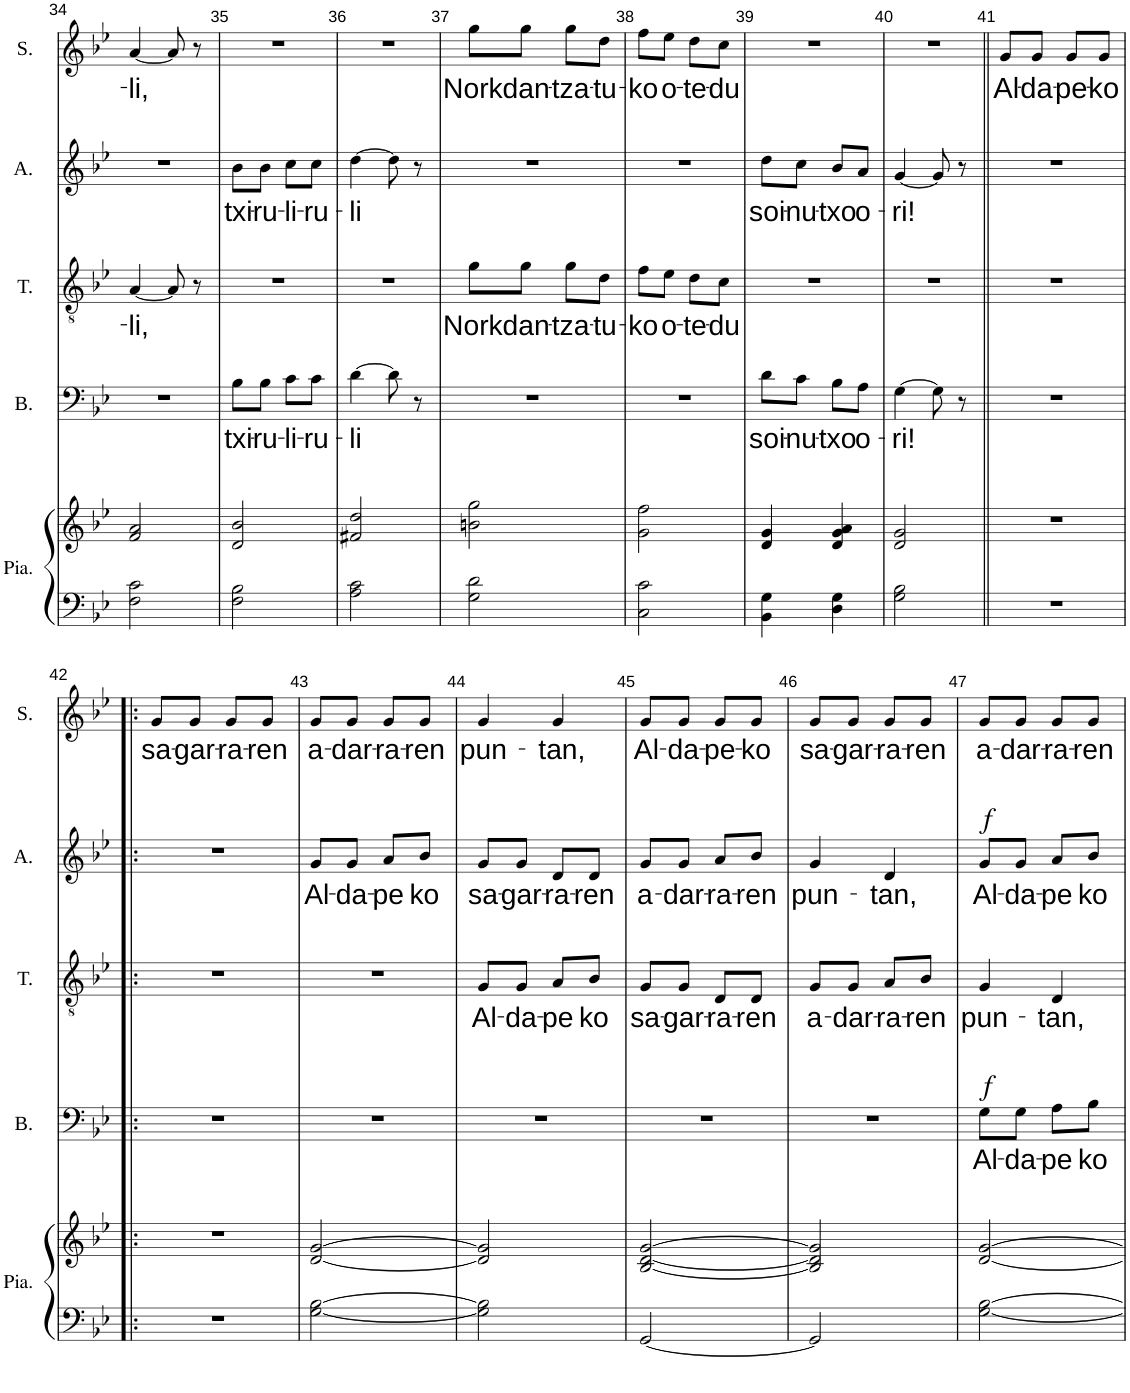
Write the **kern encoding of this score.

**kern	**kern	**kern	**text	**kern	**text	**kern	**text	**kern	**text
*part5	*part5	*part4	*part4	*part3	*part3	*part2	*part2	*part1	*part1
*staff6	*staff5	*staff4	*staff4	*staff3	*staff3	*staff2	*staff2	*staff1	*staff1
*I"Piano	*	*I"Basse	*	*I"Tenor	*	*I"Alto	*	*I"Soprano	*
*I'Pia.	*	*I'B.	*	*I'T.	*	*I'A.	*	*I'S.	*
!!LO:PB:g=z
*clefF4	*clefG2	*clefF4	*	*clefGv2	*	*clefG2	*	*clefG2	*
*k[b-e-]	*k[b-e-]	*k[b-e-]	*	*k[b-e-]	*	*k[b-e-]	*	*k[b-e-]	*
*M2/4	*M2/4	*M2/4	*	*M2/4	*	*M2/4	*	*M2/4	*
=34	=34	=34	=34	=34	=34	=34	=34	=34	=34
!	!	!	!	!	!LO:LY:b	!	!	!	!LO:LY:b
2F\ 2c\	2f/ 2a/	2r	.	[4A/	-li,	2r	.	[4a/	-li,
.	.	.	.	8A/]	.	.	.	8a/]	.
.	.	.	.	8r	.	.	.	8r	.
=35	=35	=35	=35	=35	=35	=35	=35	=35	=35
!	!	!	!LO:LY:b	!	!	!	!LO:LY:b	!	!
2F\ 2B-\	2d/ 2b-/	8B-\L	txi-	2r	.	8b-\L	txi-	2r	.
!	!	!	!LO:LY:b	!	!	!	!LO:LY:b	!	!
.	.	8B-\J	-ru-	.	.	8b-\J	-ru-	.	.
!	!	!	!LO:LY:b	!	!	!	!LO:LY:b	!	!
.	.	8c\L	-li-	.	.	8cc\L	-li-	.	.
!	!	!	!LO:LY:b	!	!	!	!LO:LY:b	!	!
.	.	8c\J	-ru-	.	.	8cc\J	-ru-	.	.
=36	=36	=36	=36	=36	=36	=36	=36	=36	=36
!	!	!	!LO:LY:b	!	!	!	!LO:LY:b	!	!
2A\ 2c\	2f#X/ 2dd/	[4d\	-li	2r	.	[4dd\	-li	2r	.
.	.	8d\]	.	.	.	8dd\]	.	.	.
.	.	8r	.	.	.	8r	.	.	.
=37	=37	=37	=37	=37	=37	=37	=37	=37	=37
!	!	!	!	!	!LO:LY:b	!	!	!	!LO:LY:b
2G\ 2d\	2bn\ 2gg\	2r	.	8g\L	Nork	2r	.	8gg\L	Nork
!	!	!	!	!	!LO:LY:b	!	!	!	!LO:LY:b
.	.	.	.	8g\J	dan-	.	.	8gg\J	dan-
!	!	!	!	!	!LO:LY:b	!	!	!	!LO:LY:b
.	.	.	.	8g\L	-tza-	.	.	8gg\L	-tza-
!	!	!	!	!	!LO:LY:b	!	!	!	!LO:LY:b
.	.	.	.	8d\J	-tu-	.	.	8dd\J	-tu-
=38	=38	=38	=38	=38	=38	=38	=38	=38	=38
!	!	!	!	!	!LO:LY:b	!	!	!	!LO:LY:b
2C\ 2c\	2g\ 2ff\	2r	.	8f\L	-ko	2r	.	8ff\L	-ko
!	!	!	!	!	!LO:LY:b	!	!	!	!LO:LY:b
.	.	.	.	8e-\J	o-	.	.	8ee-\J	o-
!	!	!	!	!	!LO:LY:b	!	!	!	!LO:LY:b
.	.	.	.	8d\L	-te-	.	.	8dd\L	-te-
!	!	!	!	!	!LO:LY:b	!	!	!	!LO:LY:b
.	.	.	.	8c\J	-du	.	.	8cc\J	-du
=39	=39	=39	=39	=39	=39	=39	=39	=39	=39
!	!	!	!LO:LY:b	!	!	!	!LO:LY:b	!	!
4BB-\ 4G\	4d/ 4g/	8d\L	soi-	2r	.	8dd\L	soi-	2r	.
!	!	!	!LO:LY:b	!	!	!	!LO:LY:b	!	!
.	.	8c\J	-nu-	.	.	8cc\J	-nu-	.	.
!	!	!	!LO:LY:b	!	!	!	!LO:LY:b	!	!
4D\ 4G\	4d/ 4g/ 4a/	8B-\L	-txo	.	.	8b-/L	-txo	.	.
!	!	!	!LO:LY:b	!	!	!	!LO:LY:b	!	!
.	.	8A\J	o-	.	.	8a/J	o-	.	.
=40	=40	=40	=40	=40	=40	=40	=40	=40	=40
!	!	!	!LO:LY:b	!	!	!	!LO:LY:b	!	!
2G\ 2B-\	2d/ 2g/	[4G\	-ri!	2r	.	[4g/	-ri!	2r	.
.	.	8G\]	.	.	.	8g/]	.	.	.
.	.	8r	.	.	.	8r	.	.	.
=41||	=41||	=41||	=41||	=41||	=41||	=41||	=41||	=41||	=41||
!	!	!	!	!	!	!	!	!	!LO:LY:b
2r	2r	2r	.	2r	.	2r	.	8g/L	Al-
!	!	!	!	!	!	!	!	!	!LO:LY:b
.	.	.	.	.	.	.	.	8g/J	-da-
!	!	!	!	!	!	!	!	!	!LO:LY:b
.	.	.	.	.	.	.	.	8g/L	-pe-
!	!	!	!	!	!	!	!	!	!LO:LY:b
.	.	.	.	.	.	.	.	8g/J	-ko
!!LO:LB:g=z
=42!|:	=42!|:	=42!|:	=42!|:	=42!|:	=42!|:	=42!|:	=42!|:	=42!|:	=42!|:
!	!	!	!	!	!	!	!	!	!LO:LY:b
2r	2r	2r	.	2r	.	2r	.	8g/L	sa-
!	!	!	!	!	!	!	!	!	!LO:LY:b
.	.	.	.	.	.	.	.	8g/J	-gar-
!	!	!	!	!	!	!	!	!	!LO:LY:b
.	.	.	.	.	.	.	.	8g/L	-ra-
!	!	!	!	!	!	!	!	!	!LO:LY:b
.	.	.	.	.	.	.	.	8g/J	-ren
=43	=43	=43	=43	=43	=43	=43	=43	=43	=43
!	!	!	!	!	!	!	!LO:LY:b	!	!LO:LY:b
[2G\ [2B-\	[2d/ [2g/	2r	.	2r	.	8g/L	Al-	8g/L	a-
!	!	!	!	!	!	!	!LO:LY:b	!	!LO:LY:b
.	.	.	.	.	.	8g/J	-da-	8g/J	-dar-
!	!	!	!	!	!	!	!LO:LY:b	!	!LO:LY:b
.	.	.	.	.	.	8a/L	-pe	8g/L	-ra-
!	!	!	!	!	!	!	!LO:LY:b	!	!LO:LY:b
.	.	.	.	.	.	8b-/J	ko	8g/J	-ren
=44	=44	=44	=44	=44	=44	=44	=44	=44	=44
!	!	!	!	!	!LO:LY:b	!	!LO:LY:b	!	!LO:LY:b
2G\] 2B-\]	2d/] 2g/]	2r	.	8G/L	Al-	8g/L	sa-	4g/	pun-
!	!	!	!	!	!LO:LY:b	!	!LO:LY:b	!	!
.	.	.	.	8G/J	-da-	8g/J	-gar-	.	.
!	!	!	!	!	!LO:LY:b	!	!LO:LY:b	!	!LO:LY:b
.	.	.	.	8A/L	-pe	8d/L	-ra-	4g/	-tan,
!	!	!	!	!	!LO:LY:b	!	!LO:LY:b	!	!
.	.	.	.	8B-/J	ko	8d/J	-ren	.	.
=45	=45	=45	=45	=45	=45	=45	=45	=45	=45
!	!	!	!	!	!LO:LY:b	!	!LO:LY:b	!	!LO:LY:b
[2GG/	[2B-/ [2d/ [2g/	2r	.	8G/L	sa-	8g/L	a-	8g/L	Al-
!	!	!	!	!	!LO:LY:b	!	!LO:LY:b	!	!LO:LY:b
.	.	.	.	8G/J	-gar-	8g/J	-dar-	8g/J	-da-
!	!	!	!	!	!LO:LY:b	!	!LO:LY:b	!	!LO:LY:b
.	.	.	.	8D/L	-ra-	8a/L	-ra-	8g/L	-pe-
!	!	!	!	!	!LO:LY:b	!	!LO:LY:b	!	!LO:LY:b
.	.	.	.	8D/J	-ren	8b-/J	-ren	8g/J	-ko
=46	=46	=46	=46	=46	=46	=46	=46	=46	=46
!	!	!	!	!	!LO:LY:b	!	!LO:LY:b	!	!LO:LY:b
2GG/]	2B-/] 2d/] 2g/]	2r	.	8G/L	a-	4g/	pun-	8g/L	sa-
!	!	!	!	!	!LO:LY:b	!	!	!	!LO:LY:b
.	.	.	.	8G/J	-dar-	.	.	8g/J	-gar-
!	!	!	!	!	!LO:LY:b	!	!LO:LY:b	!	!LO:LY:b
.	.	.	.	8A/L	-ra-	4d/	-tan,	8g/L	-ra-
!	!	!	!	!	!LO:LY:b	!	!	!	!LO:LY:b
.	.	.	.	8B-/J	-ren	.	.	8g/J	-ren
=47	=47	=47	=47	=47	=47	=47	=47	=47	=47
!	!	!	!	!	!	!LO:TX:a:i:t=f	!	!	!
!	!	!LO:TX:a:i:t=f	!	!	!	!	!	!	!
!	!	!	!LO:LY:b	!	!LO:LY:b	!	!LO:LY:b	!	!LO:LY:b
[2G\ [2B-\	[2d/ [2g/	8G\L	Al-	4G/	pun-	8g/L	Al-	8g/L	a-
!	!	!	!LO:LY:b	!	!	!	!LO:LY:b	!	!LO:LY:b
.	.	8G\J	-da-	.	.	8g/J	-da-	8g/J	-dar-
!	!	!	!LO:LY:b	!	!LO:LY:b	!	!LO:LY:b	!	!LO:LY:b
.	.	8A\L	-pe	4D/	-tan,	8a/L	-pe	8g/L	-ra-
!	!	!	!LO:LY:b	!	!	!	!LO:LY:b	!	!LO:LY:b
.	.	8B-\J	ko	.	.	8b-/J	ko	8g/J	-ren
=	=	=	=	=	=	=	=	=	=
*-	*-	*-	*-	*-	*-	*-	*-	*-	*-
